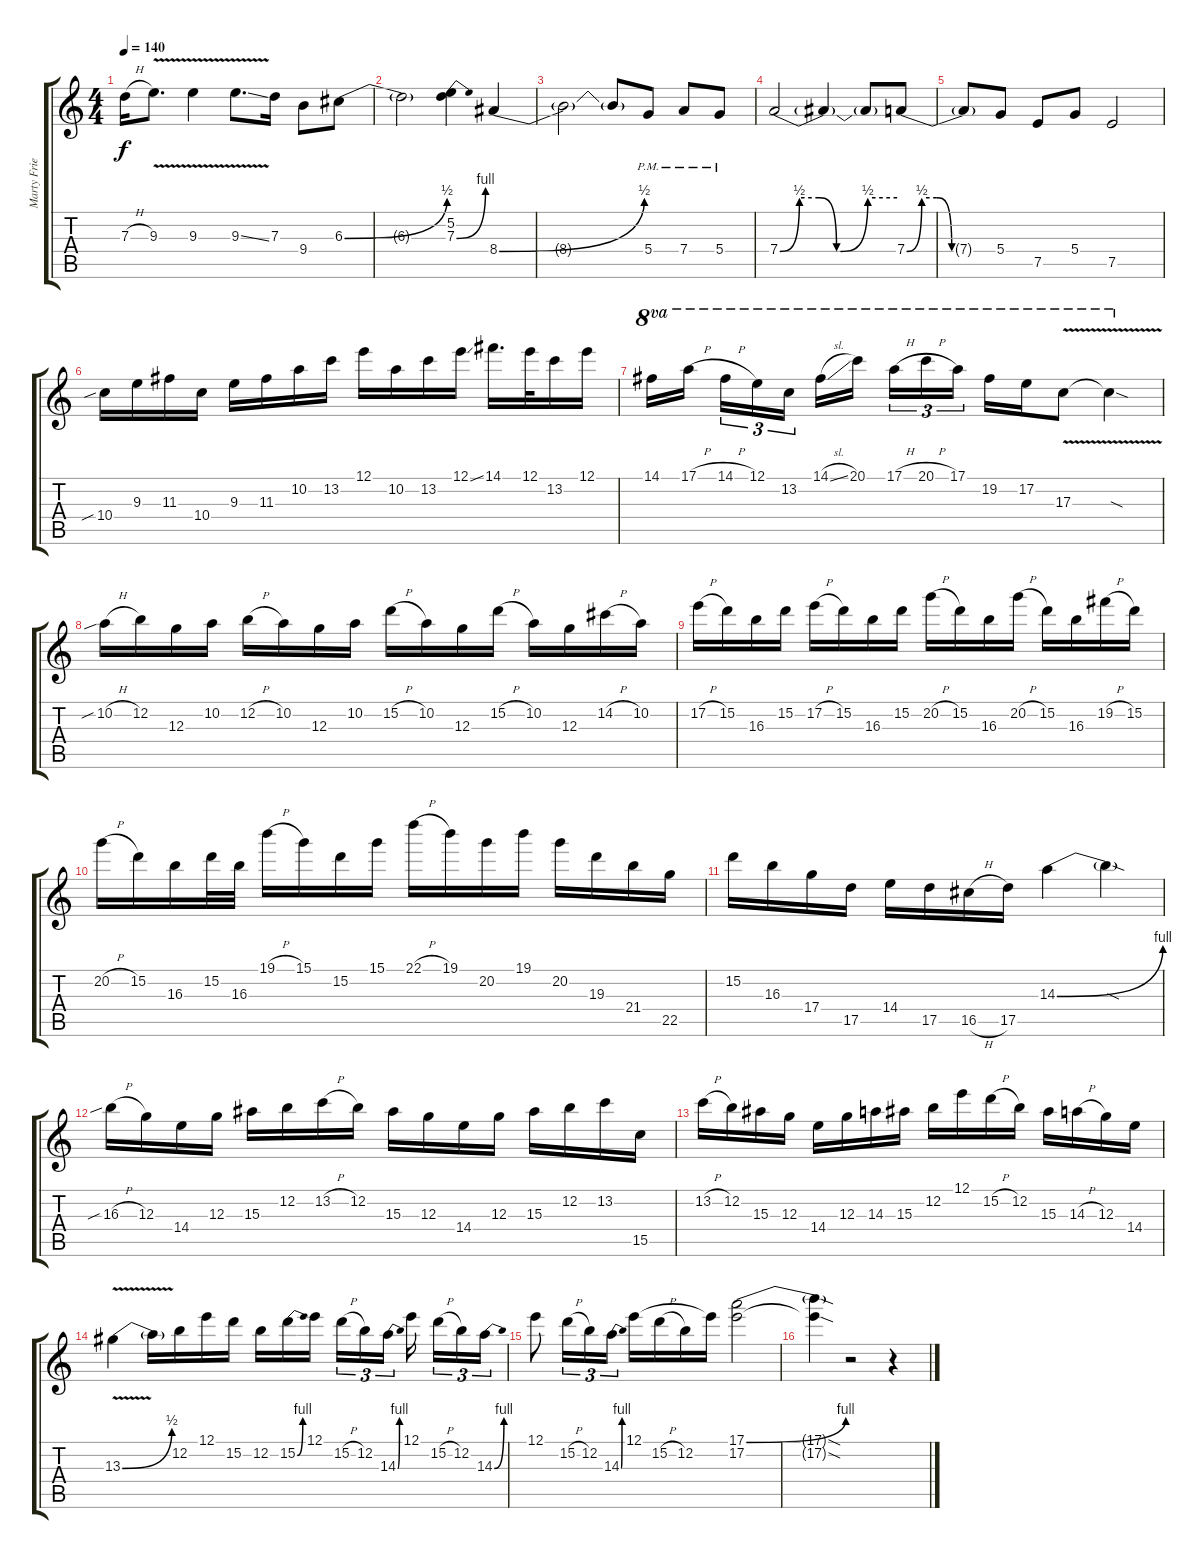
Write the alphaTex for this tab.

\track ("Marty Friedman (Overdriven Guitar)" "Marty Frie") {instrument distortionguitar}
\staff {score tabs}
\tuning (E4 B3 G3 D3 A2 E2) {hide}
\ts (4 4)
\tempo 140
\clef g2
\ks c
7.3{h}.16{dy f} 9.3{v}.8{d} 9.3{v}.4 9.3{v ss}.8{d} 7.3.16 9.4.8 6.3{be (bend 0 0 60 2)}.8 |
6.3{t}.2 (5.2 7.3{be (bend 0 0 60 4)}).4 8.4{be (bend 0 0 60 2)}.4 |
8.4{t}.2 8.4{t}.8 5.4{pm}.8 7.4{pm}.8 5.4{pm}.8 |
7.4{be (custom 0 0 10 2 20 2 29 0 31 0 45 2 60 2)}.2 7.4{t}.4 7.4{t}.8 7.4{be (custom 0 0 10 2 20 2 30 0 60 0)}.8 |
7.4{t}.8 5.4.8 7.5.8 5.4.8 7.5.2 |
10.4{sib}.16 9.3.16 11.3.16 10.4.16 9.3.16 11.3.16 10.2.16 13.2.16 12.1.16 10.2.16 13.2.16 12.1{ss}.16 14.1.16{d} 12.1.32 13.2.16 12.1.16 |
14.1.16{ot 8va} 17.1{h}.16{ot 8va beam splitsecondary} 14.1{h}.16{tu (3 2) ot 8va} 12.1.16{tu (3 2) ot 8va} 13.2.16{tu (3 2) ot 8va} 14.1{sl}.16{ot 8va} 20.1.16{ot 8va beam splitsecondary} 17.1{h}.16{tu (3 2) ot 8va} 20.1{h}.16{tu (3 2) ot 8va} 17.1.16{tu (3 2) ot 8va} 19.2.16{ot 8va} 17.2.16{ot 8va} 17.3{v}.8{ot 8va} 17.3{sod t}.4{ot 8va} |
10.2{sib h}.16 12.2.16 12.3.16 10.2.16 12.2{h}.16 10.2.16 12.3.16 10.2.16 15.2{h}.16 10.2.16 12.3.16 15.2{h}.16 10.2.16 12.3.16 14.2{h}.16 10.2.16 |
17.2{h}.16 15.2.16 16.3.16 15.2.16 17.2{h}.16 15.2.16 16.3.16 15.2.16 20.2{h}.16 15.2.16 16.3.16 20.2{h}.16 15.2.16 16.3.16 19.2{h}.16 15.2.16 |
20.2{h}.16 15.2.16 16.3.16 15.2.32 16.3.32 19.1{h}.16 15.1.16 15.2.16 15.1.16 22.1{h}.16 19.1.16 20.2.16 19.1.16 20.2.16 19.3.16 21.4.16 22.5.16 |
15.2.16 16.3.16 17.4.16 17.5.16 14.4.16 17.5.16 16.5{h}.16 17.5.16 14.3{be (bend 0 0 60 4)}.4 14.3{sod t}.4 |
16.3{sib h}.16 12.3.16 14.4.16 12.3.16 15.3.16 12.2.16 13.2{h}.16 12.2.16 15.3.16 12.3.16 14.4.16 12.3.16 15.3.16 12.2.16 13.2.16 15.5.16 |
13.2{h}.16 12.2.16 15.3.16 12.3.16 14.4.16 12.3.16 14.3.16 15.3.16 12.2.16 12.1.16 15.2{h}.16 12.2.16 15.3.16 14.3{h}.16 12.3.16 14.4.16 |
13.3{be (bend 0 0 60 2) v}.4 13.3{t}.16 12.2.16 12.1.16 15.2.16 12.2.16 15.2{be (bend 0 0 60 4)}.16 12.1.16{beam splitsecondary} 15.2{h}.16{tu (3 2)} 12.2.16{tu (3 2)} 14.3{be (bend 0 0 60 4)}.16{tu (3 2) beam splitsecondary} 12.1.16{beam splitsecondary} 15.2{h}.16{tu (3 2)} 12.2.16{tu (3 2)} 14.3{be (bend 0 0 60 4)}.16{tu (3 2)} |
12.1.8 15.2{h}.16{tu (3 2)} 12.2.16{tu (3 2)} 14.3{be (bend 0 0 60 4)}.16{tu (3 2)} 12.1.16 15.2{h}.16 12.2.16 12.1{t}.16 (17.1{be (bend 0 0 60 4)} 17.2).2 |
(17.1{sod t} 17.2{sod t}).4 r.2 r.4
